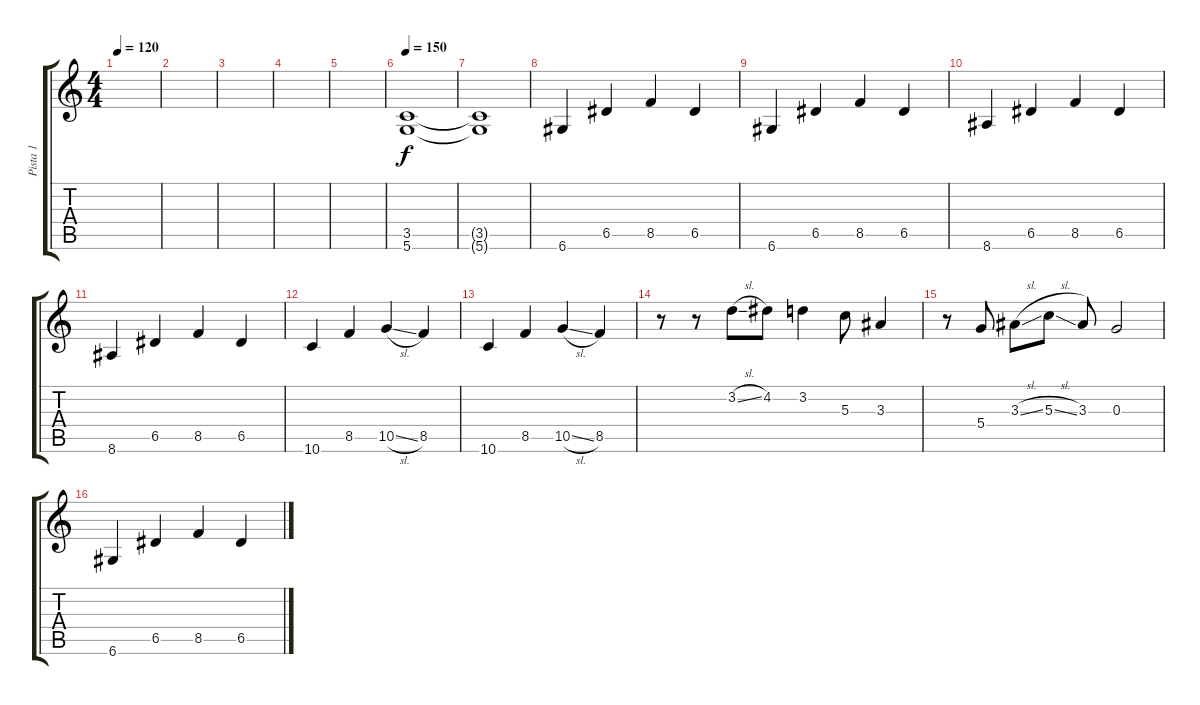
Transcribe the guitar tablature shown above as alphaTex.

\track ("Pista 1" "Pista 1") {instrument overdrivenguitar}
\staff {score tabs}
\tuning (E4 B3 G3 D3 A2 D2) {hide}
\ts (4 4)
\tempo 120
\clef g2
\ks c
|
|
|
|
|
\tempo 150
(3.5 5.6).1 |
(3.5{t} 5.6{t}).1 |
6.6.4 6.5.4 8.5.4 6.5.4 |
6.6.4 6.5.4 8.5.4 6.5.4 |
8.6.4 6.5.4 8.5.4 6.5.4 |
8.6.4 6.5.4 8.5.4 6.5.4 |
10.6.4 8.5.4 10.5{sl}.4 8.5.4 |
10.6.4 8.5.4 10.5{sl}.4 8.5.4 |
r.8 r.8 3.2{sl}.8 4.2.8 3.2.4 5.3.8 3.3.4 |
r.8 5.4.8 3.3{sl}.8 5.3{sl}.8 3.3.8 0.3.2 |
6.6.4 6.5.4 8.5.4 6.5.4
